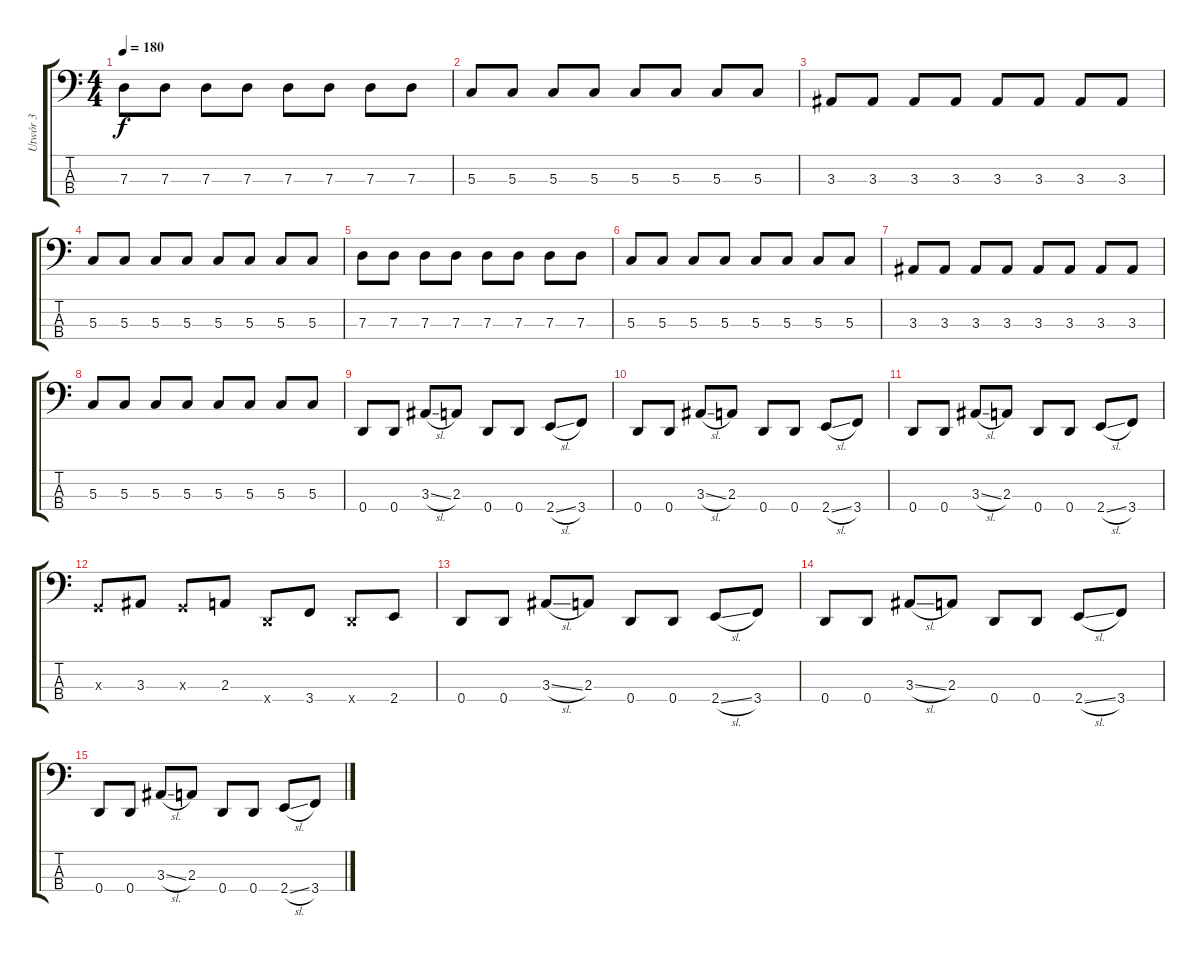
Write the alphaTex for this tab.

\track ("Utwór 3" "Utwór 3") {instrument electricbassfinger}
\staff {score tabs}
\tuning (F2 C2 G1 D1) {hide}
\ts (4 4)
\tempo 180
\clef f4
\ks c
7.3.8{dy f} 7.3.8 7.3.8 7.3.8 7.3.8 7.3.8 7.3.8 7.3.8 |
5.3.8 5.3.8 5.3.8 5.3.8 5.3.8 5.3.8 5.3.8 5.3.8 |
3.3.8 3.3.8 3.3.8 3.3.8 3.3.8 3.3.8 3.3.8 3.3.8 |
5.3.8 5.3.8 5.3.8 5.3.8 5.3.8 5.3.8 5.3.8 5.3.8 |
7.3.8 7.3.8 7.3.8 7.3.8 7.3.8 7.3.8 7.3.8 7.3.8 |
5.3.8 5.3.8 5.3.8 5.3.8 5.3.8 5.3.8 5.3.8 5.3.8 |
3.3.8 3.3.8 3.3.8 3.3.8 3.3.8 3.3.8 3.3.8 3.3.8 |
5.3.8 5.3.8 5.3.8 5.3.8 5.3.8 5.3.8 5.3.8 5.3.8 |
0.4.8 0.4.8 3.3{sl}.8 2.3.8 0.4.8 0.4.8 2.4{sl}.8 3.4.8 |
0.4.8 0.4.8 3.3{sl}.8 2.3.8 0.4.8 0.4.8 2.4{sl}.8 3.4.8 |
0.4.8 0.4.8 3.3{sl}.8 2.3.8 0.4.8 0.4.8 2.4{sl}.8 3.4.8 |
0.3{x}.8 3.3.8 0.3{x}.8 2.3.8 0.4{x}.8 3.4.8 0.4{x}.8 2.4.8 |
0.4.8 0.4.8 3.3{sl}.8 2.3.8 0.4.8 0.4.8 2.4{sl}.8 3.4.8 |
0.4.8 0.4.8 3.3{sl}.8 2.3.8 0.4.8 0.4.8 2.4{sl}.8 3.4.8 |
0.4.8 0.4.8 3.3{sl}.8 2.3.8 0.4.8 0.4.8 2.4{sl}.8 3.4.8
